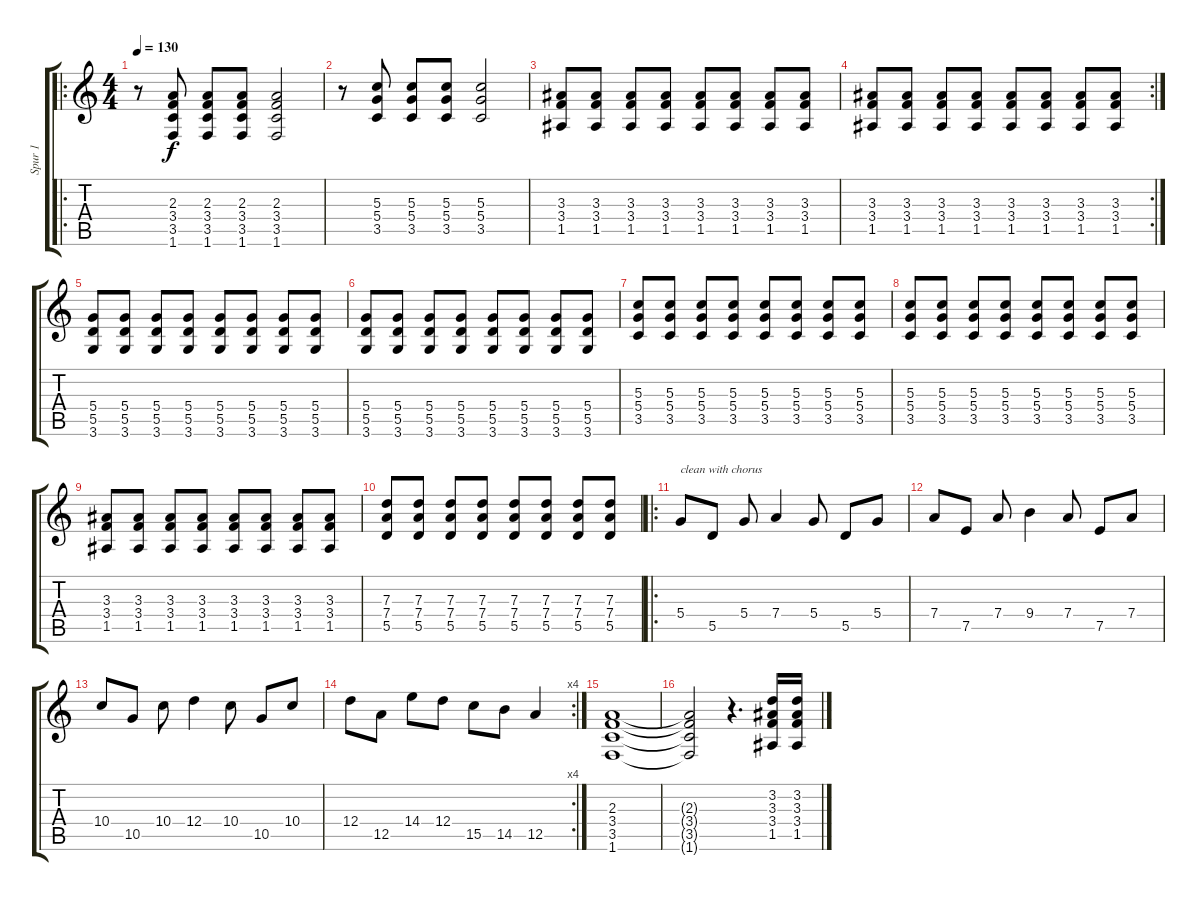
\track ("Spur 1" "Spur 1") {instrument electricguitarclean}
\staff {score tabs}
\tuning (E4 B3 G3 D3 A2 E2) {hide}
\ro
\ts (4 4)
\tempo 130
\clef g2
\ks c
r.8{dy f} (2.3 3.4 3.5 1.6).8 (2.3 3.4 3.5 1.6).8 (2.3 3.4 3.5 1.6).8 (2.3 3.4 3.5 1.6).2 |
r.8 (5.3 5.4 3.5).8 (5.3 5.4 3.5).8 (5.3 5.4 3.5).8 (5.3 5.4 3.5).2 |
(3.3 3.4 1.5).8 (3.3 3.4 1.5).8 (3.3 3.4 1.5).8 (3.3 3.4 1.5).8 (3.3 3.4 1.5).8 (3.3 3.4 1.5).8 (3.3 3.4 1.5).8 (3.3 3.4 1.5).8 |
\rc 2
(3.3 3.4 1.5).8 (3.3 3.4 1.5).8 (3.3 3.4 1.5).8 (3.3 3.4 1.5).8 (3.3 3.4 1.5).8 (3.3 3.4 1.5).8 (3.3 3.4 1.5).8 (3.3 3.4 1.5).8 |
(5.4 5.5 3.6).8 (5.4 5.5 3.6).8 (5.4 5.5 3.6).8 (5.4 5.5 3.6).8 (5.4 5.5 3.6).8 (5.4 5.5 3.6).8 (5.4 5.5 3.6).8 (5.4 5.5 3.6).8 |
(5.4 5.5 3.6).8 (5.4 5.5 3.6).8 (5.4 5.5 3.6).8 (5.4 5.5 3.6).8 (5.4 5.5 3.6).8 (5.4 5.5 3.6).8 (5.4 5.5 3.6).8 (5.4 5.5 3.6).8 |
(5.3 5.4 3.5).8 (5.3 5.4 3.5).8 (5.3 5.4 3.5).8 (5.3 5.4 3.5).8 (5.3 5.4 3.5).8 (5.3 5.4 3.5).8 (5.3 5.4 3.5).8 (5.3 5.4 3.5).8 |
(5.3 5.4 3.5).8 (5.3 5.4 3.5).8 (5.3 5.4 3.5).8 (5.3 5.4 3.5).8 (5.3 5.4 3.5).8 (5.3 5.4 3.5).8 (5.3 5.4 3.5).8 (5.3 5.4 3.5).8 |
(3.3 3.4 1.5).8{instrument distortionguitar} (3.3 3.4 1.5).8 (3.3 3.4 1.5).8 (3.3 3.4 1.5).8 (3.3 3.4 1.5).8 (3.3 3.4 1.5).8 (3.3 3.4 1.5).8 (3.3 3.4 1.5).8 |
(7.3 7.4 5.5).8 (7.3 7.4 5.5).8 (7.3 7.4 5.5).8 (7.3 7.4 5.5).8 (7.3 7.4 5.5).8 (7.3 7.4 5.5).8 (7.3 7.4 5.5).8 (7.3 7.4 5.5).8 |
\ro
5.4.8{txt "clean with chorus" volume 15 instrument overdrivenguitar} 5.5.8 5.4.8 7.4.4 5.4.8 5.5.8 5.4.8 |
7.4.8 7.5.8 7.4.8 9.4.4 7.4.8 7.5.8 7.4.8 |
10.4.8 10.5.8 10.4.8 12.4.4 10.4.8 10.5.8 10.4.8 |
\rc 4
12.4.8 12.5.8 14.4.8 12.4.8 15.5.8 14.5.8 12.5.4 |
(2.3 3.4 3.5 1.6).1{volume 11 instrument electricguitarclean} |
(2.3{t} 3.4{t} 3.5{t} 1.6{t}).2 r.4{d} (3.2 3.3 3.4 1.5).16 (3.2 3.3 3.4 1.5).16
